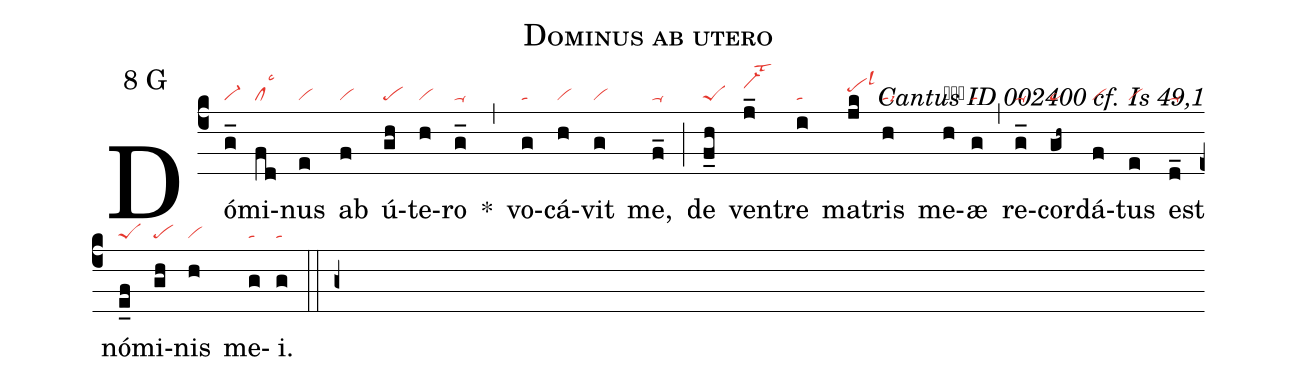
name: Dominus ab utero;
mode: 8;
mode-differentia: G;
commentary: Cantus ID 002400 cf. Is 49,1;
nabc-lines: 1;
%%
(c4)

Dó(g_|vi-)mi(fd|cllsc3)nus(e|vi) ab(f|vi) ú(gh|pe)te(h|vi)ro(g_|ta-) *(,) vo(g|ta)cá(h|vi)vit(g|vi) me,(f_|ta-) (;) de(f_h|peS) ven(j_|vi-hjlst3)tre(i|ta) ma(jk|pehilsl3)tris(h|talsi6) me(h|““vilse1)æ(g|ta) (,) re(g_|ta-)cor(gh~|ta>)dá(f|vi)tus(e|vi) est(d_|ta-) nó(e_f|peS)mi(gh|pe)nis(h|vi) me(g|ta)i.(g|ta)

(::g+)
